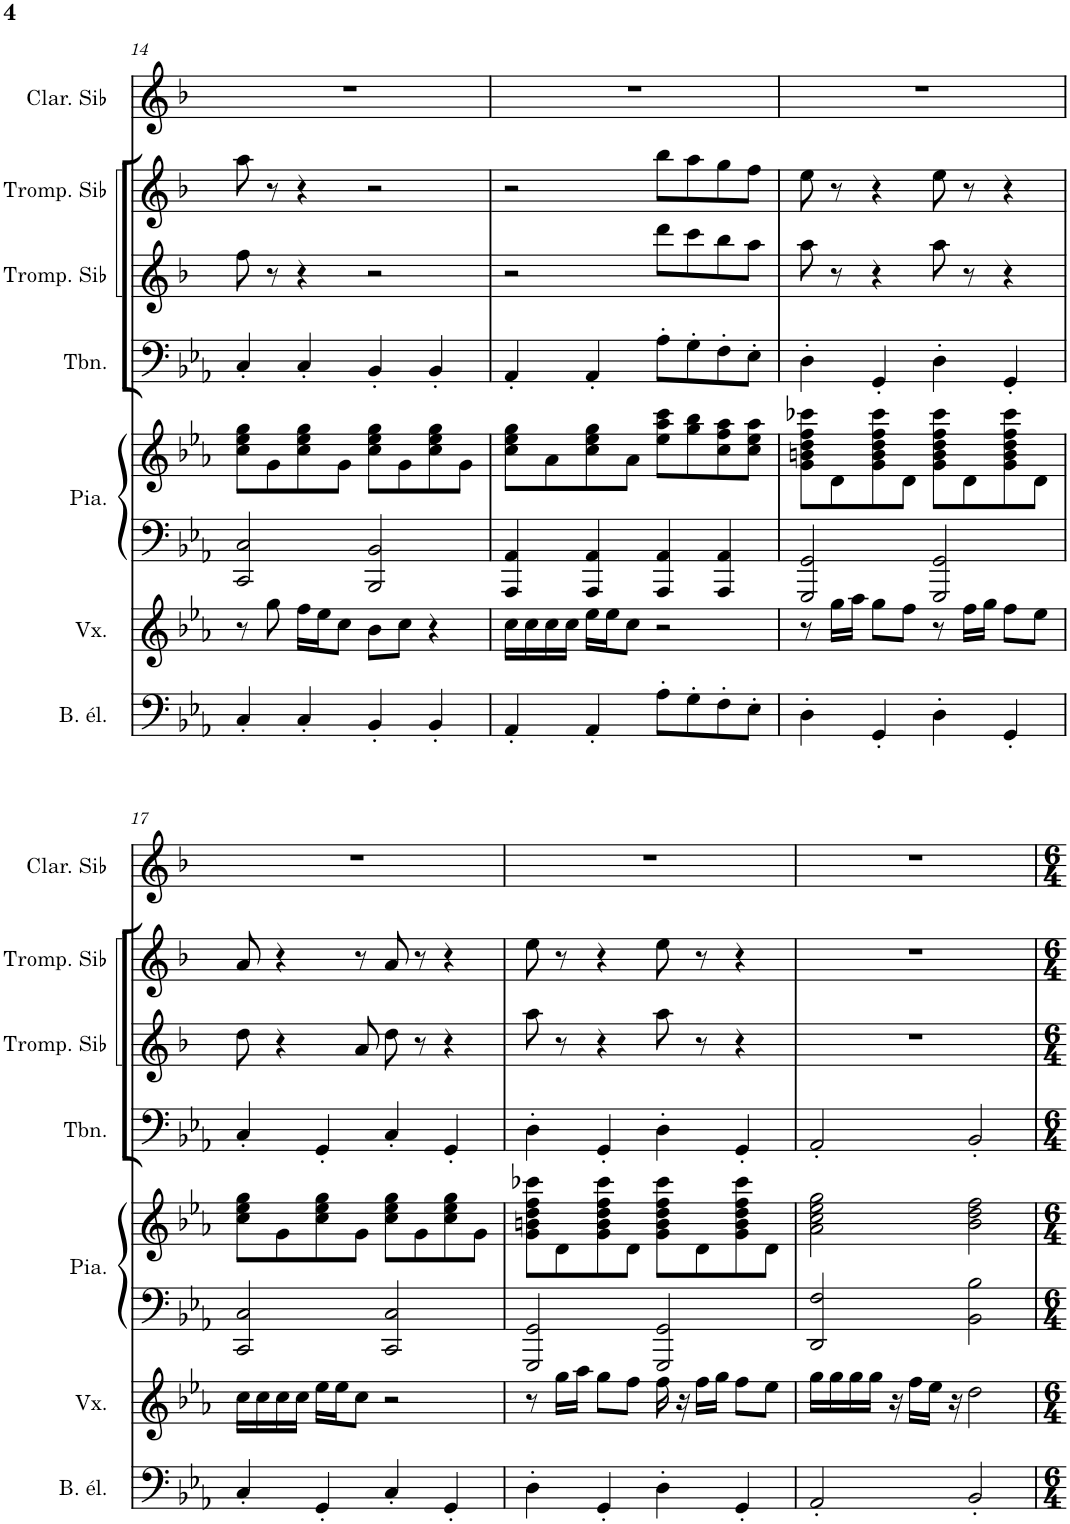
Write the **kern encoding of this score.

**kern	**kern	**kern	**kern	**kern	**kern	**kern	**kern
*part7	*part6	*part5	*part5	*part4	*part3	*part2	*part1
*staff8	*staff7	*staff6	*staff5	*staff4	*staff3	*staff2	*staff1
*I"Basse électrique	*I"Voix	*I"Piano	*	*I"Trombone	*I"Trompette en Sib	*I"Trompette en Sib	*I"Clarinette en Sib
*I'B. él.	*I'Vx.	*I'Pia.	*	*I'Tbn.	*I'Tromp. Sib	*I'Tromp. Sib	*I'Clar. Sib
!!LO:PB:g=z
*clefF4	*clefG2	*clefF4	*clefG2	*clefF4	*clefG2	*clefG2	*clefG2
*Trd7c12	*	*	*	*	*Trd1c2	*Trd1c2	*Trd1c2
*k[b-e-a-]	*k[b-e-a-]	*k[b-e-a-]	*k[b-e-a-]	*k[b-e-a-]	*k[b-]	*k[b-]	*k[b-]
*M4/4	*M4/4	*M4/4	*M4/4	*M4/4	*M4/4	*M4/4	*M4/4
=14	=14	=14	=14	=14	=14	=14	=14
4C'/	8r	2CC/ 2C/	8cc\ 8ee-\ 8gg\L	4C'/	8ff\	8aa\	1r
.	8gg\	.	8g\	.	8r	8r	.
4C'/	16ff\LL	.	8cc\ 8ee-\ 8gg\	4C'/	4r	4r	.
.	16ee-\J	.	.	.	.	.	.
.	8cc\J	.	8g\J	.	.	.	.
4BB-'/	8b-\L	2BBB-/ 2BB-/	8cc\ 8ee-\ 8gg\L	4BB-'/	2r	2r	.
.	8cc\J	.	8g\	.	.	.	.
4BB-'/	4r	.	8cc\ 8ee-\ 8gg\	4BB-'/	.	.	.
.	.	.	8g\J	.	.	.	.
=15	=15	=15	=15	=15	=15	=15	=15
4AA-'/	16cc\LL	4AAA-/ 4AA-/	8cc\ 8ee-\ 8gg\L	4AA-'/	2r	2r	1r
.	16cc\	.	.	.	.	.	.
.	16cc\	.	8a-\	.	.	.	.
.	16cc\JJ	.	.	.	.	.	.
4AA-'/	16ee-\LL	4AAA-/ 4AA-/	8cc\ 8ee-\ 8gg\	4AA-'/	.	.	.
.	16ee-\J	.	.	.	.	.	.
.	8cc\J	.	8a-\J	.	.	.	.
8A-'\L	2r	4AAA-/ 4AA-/	8ee-\ 8aa-\ 8ccc\L	8A-'\L	8ddd\L	8bb-\L	.
8G'\	.	.	8gg\ 8bb-\	8G'\	8ccc\	8aa\	.
8F'\	.	4AAA-/ 4AA-/	8cc\ 8ff\ 8aa-\	8F'\	8bb-\	8gg\	.
8E-'\J	.	.	8cc\ 8ee-\ 8aa-\J	8E-'\J	8aa\J	8ff\J	.
=16	=16	=16	=16	=16	=16	=16	=16
4D'\	8r	2GGG/ 2GG/	8g\ 8bn\ 8dd\ 8ff\ 8ccc-X\L	4D'\	8aa\	8ee\	1r
.	16gg\LL	.	8d\	.	8r	8r	.
.	16aa-\JJ	.	.	.	.	.	.
4GG'/	8gg\L	.	8g\ 8b\ 8dd\ 8ff\ 8ccc-\	4GG'/	4r	4r	.
.	8ff\J	.	8d\J	.	.	.	.
4D'\	8r	2GGG/ 2GG/	8g\ 8b\ 8dd\ 8ff\ 8ccc-\L	4D'\	8aa\	8ee\	.
.	16ff\LL	.	8d\	.	8r	8r	.
.	16gg\JJ	.	.	.	.	.	.
4GG'/	8ff\L	.	8g\ 8b\ 8dd\ 8ff\ 8ccc-\	4GG'/	4r	4r	.
.	8ee-\J	.	8d\J	.	.	.	.
!!LO:LB:g=z
=17	=17	=17	=17	=17	=17	=17	=17
4C'/	16cc\LL	2CC/ 2C/	8cc\ 8ee-\ 8gg\L	4C'/	8dd\	8a/	1r
.	16cc\	.	.	.	.	.	.
.	16cc\	.	8g\	.	4r	4r	.
.	16cc\JJ	.	.	.	.	.	.
4GG'/	16ee-\LL	.	8cc\ 8ee-\ 8gg\	4GG'/	.	.	.
.	16ee-\J	.	.	.	.	.	.
.	8cc\J	.	8g\J	.	8a/	8r	.
4C'/	2r	2CC/ 2C/	8cc\ 8ee-\ 8gg\L	4C'/	8dd\	8a/	.
.	.	.	8g\	.	8r	8r	.
4GG'/	.	.	8cc\ 8ee-\ 8gg\	4GG'/	4r	4r	.
.	.	.	8g\J	.	.	.	.
=18	=18	=18	=18	=18	=18	=18	=18
4D'\	8r	2GGG/ 2GG/	8g\ 8bn\ 8dd\ 8ff\ 8ccc-X\L	4D'\	8aa\	8ee\	1r
.	16gg\LL	.	8d\	.	8r	8r	.
.	16aa-\JJ	.	.	.	.	.	.
4GG'/	8gg\L	.	8g\ 8b\ 8dd\ 8ff\ 8ccc-\	4GG'/	4r	4r	.
.	8ff\J	.	8d\J	.	.	.	.
4D'\	16ff\	2GGG/ 2GG/	8g\ 8b\ 8dd\ 8ff\ 8ccc-\L	4D'\	8aa\	8ee\	.
.	16r	.	.	.	.	.	.
.	16ff\LL	.	8d\	.	8r	8r	.
.	16gg\JJ	.	.	.	.	.	.
4GG'/	8ff\L	.	8g\ 8b\ 8dd\ 8ff\ 8ccc-\	4GG'/	4r	4r	.
.	8ee-\J	.	8d\J	.	.	.	.
=19	=19	=19	=19	=19	=19	=19	=19
2AA-'/	16gg\LL	2DD/ 2F/	2a-\ 2cc\ 2ee-\ 2gg\	2AA-'/	1r	1r	1r
.	16gg\	.	.	.	.	.	.
.	16gg\	.	.	.	.	.	.
.	16gg\JJ	.	.	.	.	.	.
.	16r	.	.	.	.	.	.
.	16ff\LL	.	.	.	.	.	.
.	16ee-\JJ	.	.	.	.	.	.
.	16r	.	.	.	.	.	.
2BB-'/	2dd\	2BB-\ 2B-\	2b-\ 2dd\ 2ff\	2BB-'/	.	.	.
=	=	=	=	=	=	=	=
*-	*-	*-	*-	*-	*-	*-	*-
